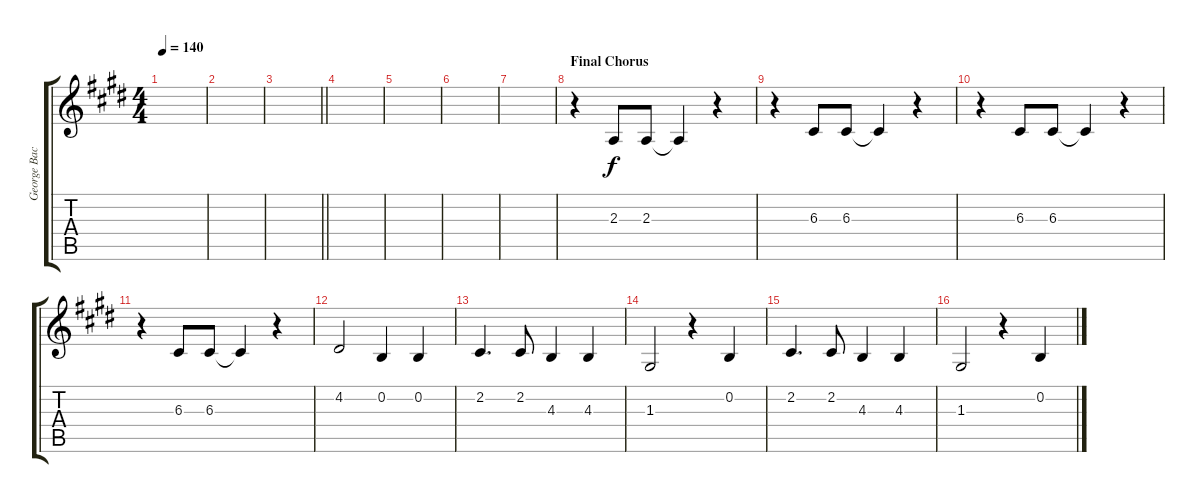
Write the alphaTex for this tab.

\track ("George Backing Vocals" "George Bac") {instrument baritonesax}
\staff {score tabs}
\tuning (E4 B3 G3 D3 A2 E2) {hide}
\ts (4 4)
\tempo 140
\clef g2
\ks e
|
|
\barLineRight lightlight
|
|
|
|
|
\section ("" "Final Chorus")
r.4 2.3.8 2.3.8 2.3{t}.4 r.4 |
r.4 6.3.8 6.3.8 6.3{t}.4 r.4 |
r.4 6.3.8 6.3.8 6.3{t}.4 r.4 |
r.4 6.3.8 6.3.8 6.3{t}.4 r.4 |
4.2.2 0.2.4 0.2.4 |
2.2.4{d} 2.2.8 4.3.4 4.3.4 |
1.3.2 r.4 0.2.4 |
2.2.4{d} 2.2.8 4.3.4 4.3.4 |
1.3.2 r.4 0.2.4
